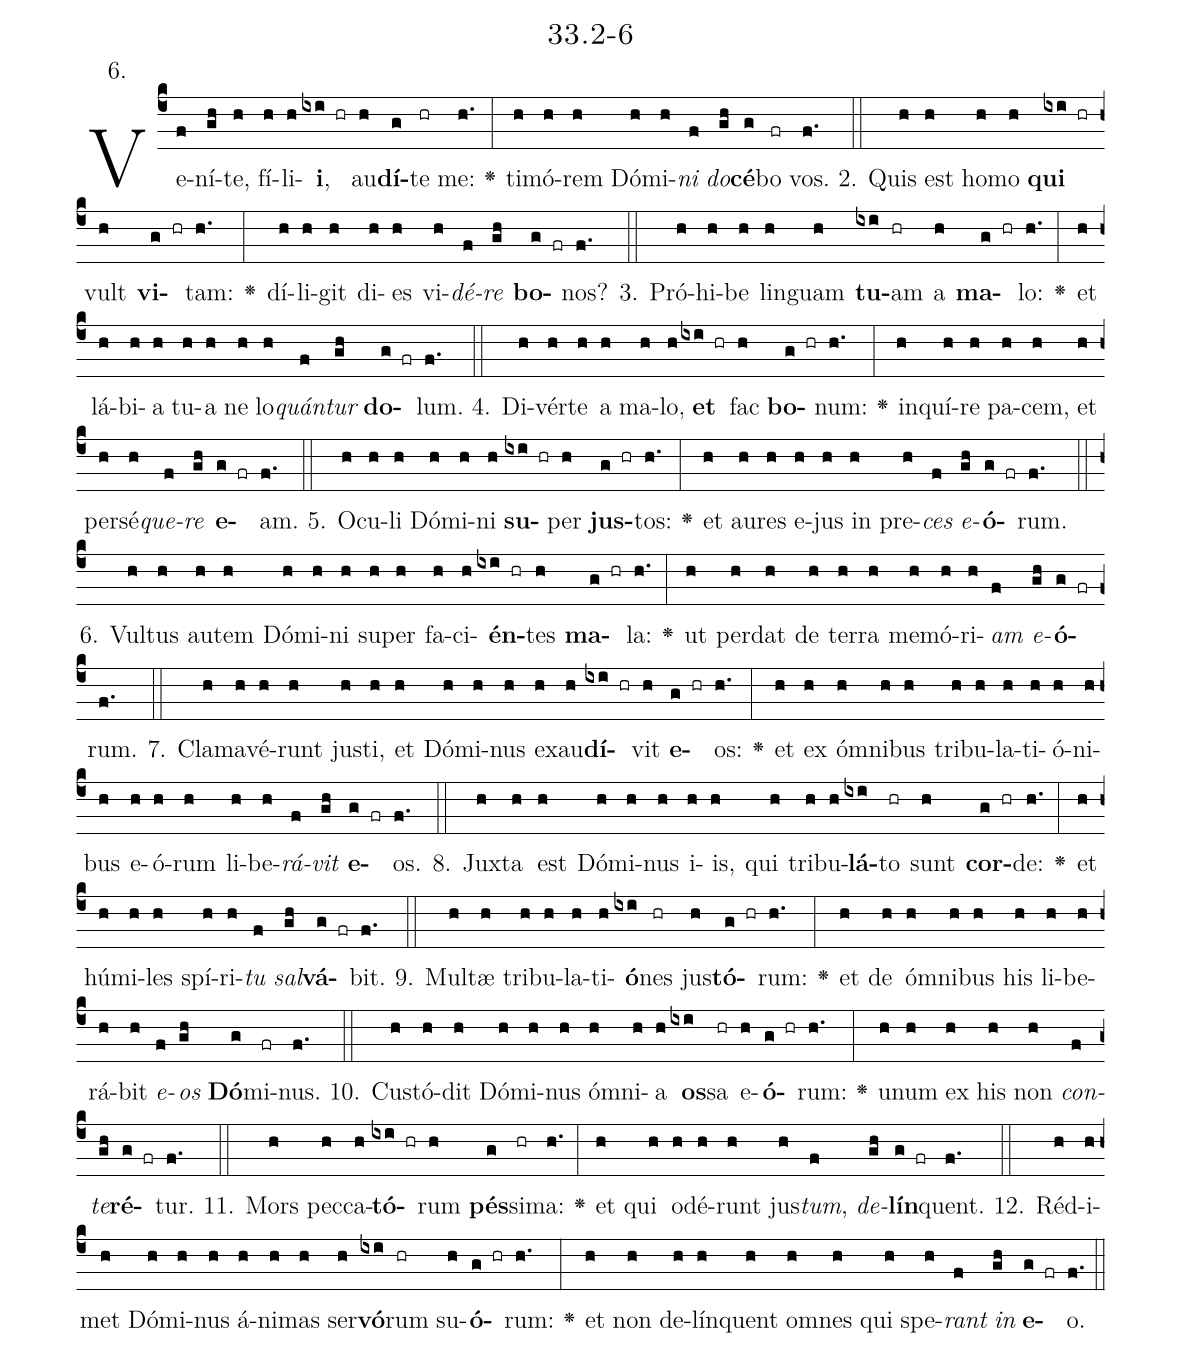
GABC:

name: 33.2-6;
annotation: 6.;
%%
(c4)Ve(f)ní(gh)te,(h) fí(h)li(h)<b>i</b>,(ixi hr) au(h)<b>dí</b>(g)te(hr) me:(h.) <v>\greheightstar</v>(:) ti(h)mó(h)rem(h) Dó(h)mi(h)<i>ni</i>(f) <i>do</i>(gh)<b>cé</b>(g)bo(fr) vos.(f.) (::)
2. Quis(h) est(h) ho(h)mo(h) <b>qui</b>(ixi hr) vult(h) <b>vi</b>(g hr)tam:(h.) <v>\greheightstar</v>(:) dí(h)li(h)git(h) di(h)es(h) vi(h)<i>dé</i>(f)<i>re</i>(gh) <b>bo</b>(g fr)nos?(f.) (::)
3. Pró(h)hi(h)be(h) lin(h)guam(h) <b>tu</b>(ixi)am(hr) a(h) <b>ma</b>(g hr)lo:(h.) <v>\greheightstar</v>(:) et(h) lá(h)bi(h)a(h) tu(h)a(h) ne(h) lo(h)<i>quán</i>(f)<i>tur</i>(gh) <b>do</b>(g fr)lum.(f.) (::)
4. Di(h)vér(h)te(h) a(h) ma(h)lo,(h) <b>et</b>(ixi hr) fac(h) <b>bo</b>(g hr)num:(h.) <v>\greheightstar</v>(:) in(h)quí(h)re(h) pa(h)cem,(h) et(h) per(h)sé(h)<i>que</i>(f)<i>re</i>(gh) <b>e</b>(g fr)am.(f.) (::)
5. O(h)cu(h)li(h) Dó(h)mi(h)ni(h) <b>su</b>(ixi hr)per(h) <b>jus</b>(g hr)tos:(h.) <v>\greheightstar</v>(:) et(h) au(h)res(h) e(h)jus(h) in(h) pre(h)<i>ces</i>(f) <i>e</i>(gh)<b>ó</b>(g fr)rum.(f.) (::)
6. Vul(h)tus(h) au(h)tem(h) Dó(h)mi(h)ni(h) su(h)per(h) fa(h)ci(h)<b>én</b>(ixi hr)tes(h) <b>ma</b>(g hr)la:(h.) <v>\greheightstar</v>(:) ut(h) per(h)dat(h) de(h) ter(h)ra(h) me(h)mó(h)ri(h)<i>am</i>(f) <i>e</i>(gh)<b>ó</b>(g fr)rum.(f.) (::)
7. Cla(h)ma(h)vé(h)runt(h) jus(h)ti,(h) et(h) Dó(h)mi(h)nus(h) ex(h)au(h)<b>dí</b>(ixi hr)vit(h) <b>e</b>(g hr)os:(h.) <v>\greheightstar</v>(:) et(h) ex(h) óm(h)ni(h)bus(h) tri(h)bu(h)la(h)ti(h)ó(h)ni(h)bus(h) e(h)ó(h)rum(h) li(h)be(h)<i>rá</i>(f)<i>vit</i>(gh) <b>e</b>(g fr)os.(f.) (::)
8. Jux(h)ta(h) est(h) Dó(h)mi(h)nus(h) i(h)is,(h) qui(h) tri(h)bu(h)<b>lá</b>(ixi)to(hr) sunt(h) <b>cor</b>(g hr)de:(h.) <v>\greheightstar</v>(:) et(h) hú(h)mi(h)les(h) spí(h)ri(h)<i>tu</i>(f) <i>sal</i>(gh)<b>vá</b>(g fr)bit.(f.) (::)
9. Mul(h)tæ(h) tri(h)bu(h)la(h)ti(h)<b>ó</b>(ixi)nes(hr) jus(h)<b>tó</b>(g hr)rum:(h.) <v>\greheightstar</v>(:) et(h) de(h) óm(h)ni(h)bus(h) his(h) li(h)be(h)rá(h)bit(h) <i>e</i>(f)<i>os</i>(gh) <b>Dó</b>(g)mi(fr)nus.(f.) (::)
10. Cus(h)tó(h)dit(h) Dó(h)mi(h)nus(h) óm(h)ni(h)a(h) <b>os</b>(ixi)sa(hr) e(h)<b>ó</b>(g hr)rum:(h.) <v>\greheightstar</v>(:) u(h)num(h) ex(h) his(h) non(h) <i>con</i>(f)<i>te</i>(gh)<b>ré</b>(g fr)tur.(f.) (::)
11. Mors(h) pec(h)ca(h)<b>tó</b>(ixi hr)rum(h) <b>pés</b>(g)si(hr)ma:(h.) <v>\greheightstar</v>(:) et(h) qui(h) o(h)dé(h)runt(h) jus(h)<i>tum</i>,(f) <i>de</i>(gh)<b>lín</b>(g fr)quent.(f.) (::)
12. Réd(h)i(h)met(h) Dó(h)mi(h)nus(h) á(h)ni(h)mas(h) ser(h)<b>vó</b>(ixi)rum(hr) su(h)<b>ó</b>(g hr)rum:(h.) <v>\greheightstar</v>(:) et(h) non(h) de(h)lín(h)quent(h) om(h)nes(h) qui(h) spe(h)<i>rant</i>(f) <i>in</i>(gh) <b>e</b>(g fr)o.(f.) (::)
